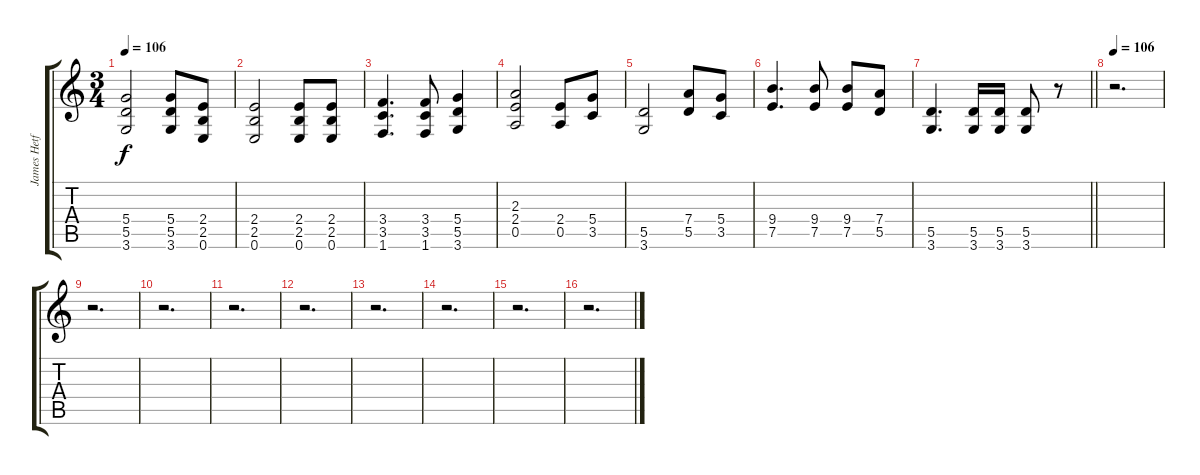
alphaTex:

\track ("James Hetfield" "James Hetf") {instrument distortionguitar}
\staff {score tabs}
\tuning (E4 B3 G3 D3 A2 E2) {hide}
\ts (3 4)
\tempo 106
\clef g2
\ks c
(5.4 5.5 3.6).2{dy f} (5.4 5.5 3.6).8 (2.4 2.5 0.6).8 |
(2.4 2.5 0.6).2 (2.4 2.5 0.6).8 (2.4 2.5 0.6).8 |
(3.4 3.5 1.6).4{d} (3.4 3.5 1.6).8 (5.4 5.5 3.6).4 |
(2.3 2.4 0.5).2 (2.4 0.5).8 (5.4 3.5).8 |
(5.5 3.6).2 (7.4 5.5).8 (5.4 3.5).8 |
(9.4 7.5).4{d} (9.4 7.5).8 (9.4 7.5).8 (7.4 5.5).8 |
\barLineRight lightlight
(5.5 3.6).4{d} (5.5 3.6).16 (5.5 3.6).16 (5.5 3.6).8 r.8 |
\tempo 106
r.2{d} |
r.2{d} |
r.2{d} |
r.2{d} |
r.2{d} |
r.2{d} |
r.2{d} |
r.2{d} |
r.2{d}
